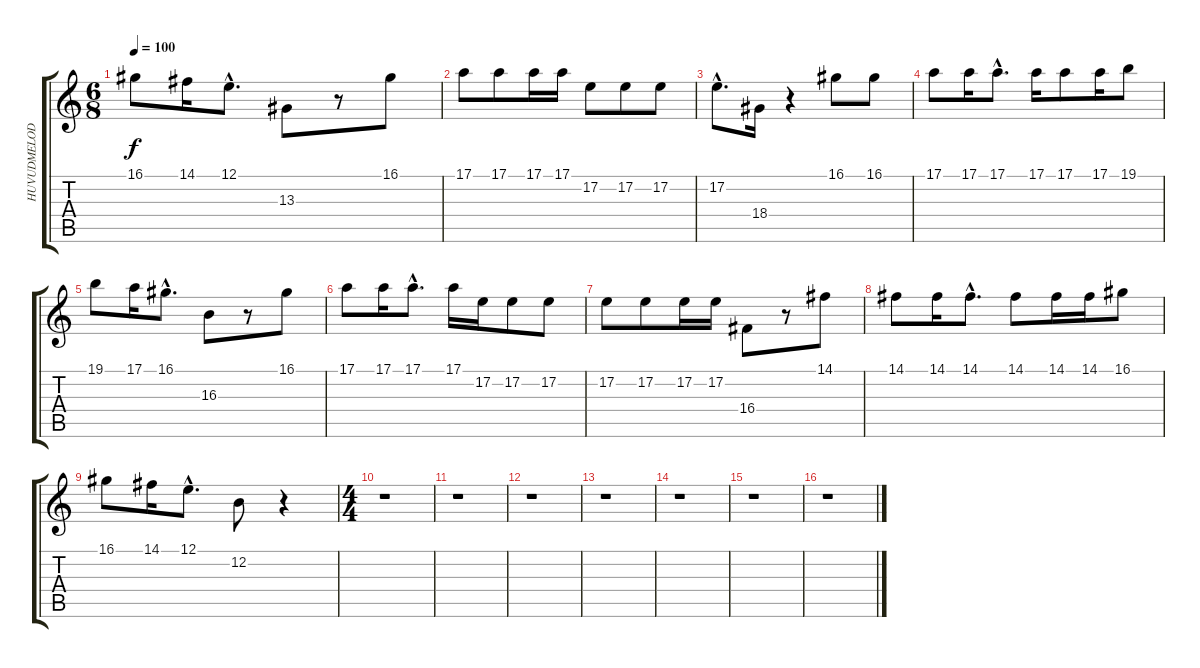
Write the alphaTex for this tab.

\track ("HUVUDMELOD" "HUVUDMELOD") {instrument altosax}
\staff {score tabs}
\tuning (E4 B3 G3 D3 A2 E2) {hide}
\ts (6 8)
\tempo 100
\clef g2
\ks c
16.1.8{dy f} 14.1.16 12.1{hac}.8{d} 13.3.8 r.8 16.1.8 |
17.1.8 17.1.8 17.1.16 17.1.16 17.2.8 17.2.8 17.2.8 |
17.2{hac}.8{d} 18.4.16 r.4 16.1.8 16.1.8 |
17.1.8 17.1.16 17.1{hac}.8{d} 17.1.16 17.1.8 17.1.16 19.1.8 |
19.1.8 17.1.16 16.1{hac}.8{d} 16.3.8 r.8 16.1.8 |
17.1.8 17.1.16 17.1{hac}.8{d} 17.1.16 17.2.16 17.2.8 17.2.8 |
17.2.8 17.2.8 17.2.16 17.2.16 16.4.8 r.8 14.1.8 |
14.1.8 14.1.16 14.1{hac}.8{d} 14.1.8 14.1.16 14.1.16 16.1.8 |
16.1.8 14.1.16 12.1{hac}.8{d} 12.2.8 r.4 |
\ts (4 4)
r.1 |
r.1 |
r.1 |
r.1 |
r.1 |
r.1 |
r.1
